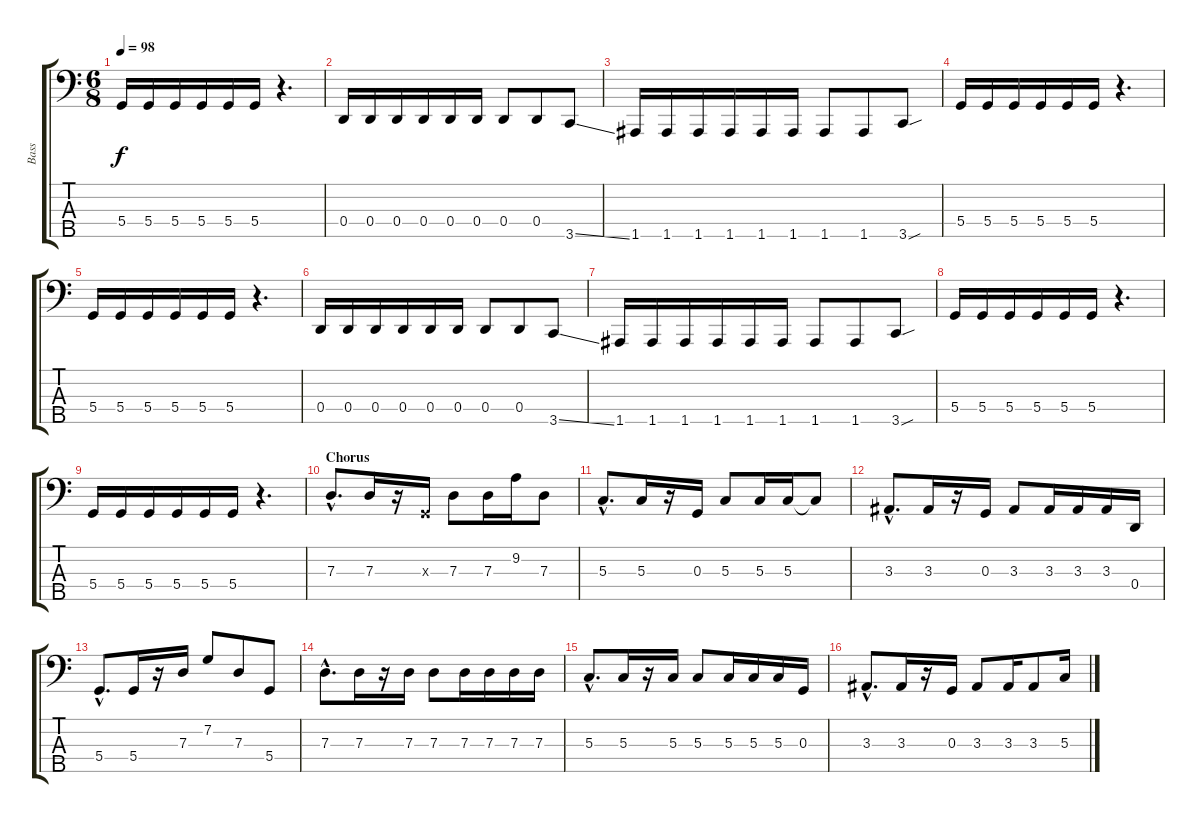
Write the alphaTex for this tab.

\track ("Bass" "Bass") {instrument electricbassfinger}
\staff {score tabs}
\tuning (F2 C2 G1 D1 A0) {hide}
\ts (6 8)
\tempo 98
\clef f4
\ks c
5.4.16{dy f} 5.4.16 5.4.16 5.4.16 5.4.16 5.4.16 r.4{d} |
0.4.16 0.4.16 0.4.16 0.4.16 0.4.16 0.4.16 0.4.8 0.4.8 3.5{ss}.8 |
1.5.16 1.5.16 1.5.16 1.5.16 1.5.16 1.5.16 1.5.8 1.5.8 3.5{sou}.8 |
5.4.16 5.4.16 5.4.16 5.4.16 5.4.16 5.4.16 r.4{d} |
5.4.16 5.4.16 5.4.16 5.4.16 5.4.16 5.4.16 r.4{d} |
0.4.16 0.4.16 0.4.16 0.4.16 0.4.16 0.4.16 0.4.8 0.4.8 3.5{ss}.8 |
1.5.16 1.5.16 1.5.16 1.5.16 1.5.16 1.5.16 1.5.8 1.5.8 3.5{sou}.8 |
5.4.16 5.4.16 5.4.16 5.4.16 5.4.16 5.4.16 r.4{d} |
5.4.16 5.4.16 5.4.16 5.4.16 5.4.16 5.4.16 r.4{d} |
\section ("" "Chorus")
7.3{hac}.8{d} 7.3.16 r.16 0.3{x}.16 7.3.8 7.3.16 9.2.16 7.3.8 |
5.3{hac}.8{d} 5.3.16 r.16 0.3.16 5.3.8 5.3.16 5.3.16 5.3{t}.8 |
3.3{hac}.8{d} 3.3.16 r.16 0.3.16 3.3.8 3.3.16 3.3.16 3.3.16 0.4.16 |
5.4{hac}.8{d} 5.4.16 r.16 7.3.16 7.2.8 7.3.8 5.4.8 |
7.3{hac}.8{d} 7.3.16 r.16 7.3.16 7.3.8 7.3.16 7.3.16 7.3.16 7.3.16 |
5.3{hac}.8{d} 5.3.16 r.16 5.3.16 5.3.8 5.3.16 5.3.16 5.3.16 0.3.16 |
3.3{hac}.8{d} 3.3.16 r.16 0.3.16 3.3.8 3.3.16 3.3.8 5.3.16
